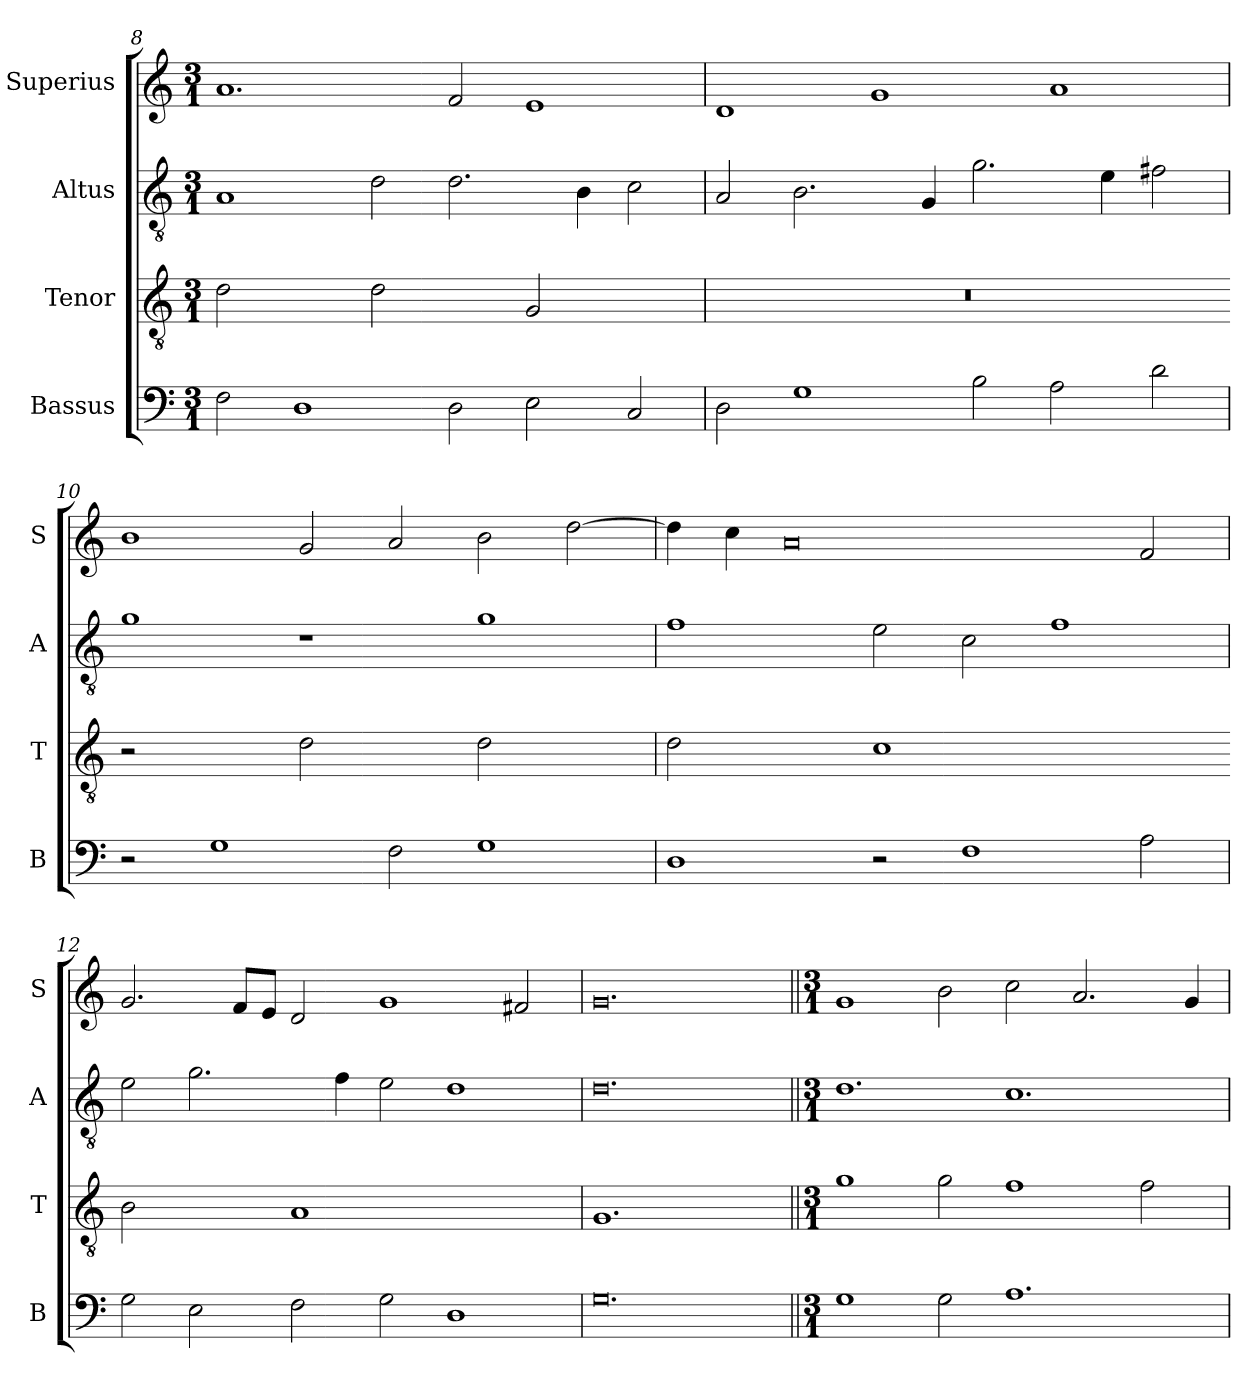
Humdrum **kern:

**kern	**kern	**kern	**kern
*part4	*part3	*part2	*part1
*staff4	*staff3	*staff2	*staff1
*I"Bassus	*I"Tenor	*I"Altus	*I"Superius
*I'B	*I'T	*I'A	*I'S
*clefF4	*clefGv2	*clefGv2	*clefG2
*k[]	*k[]	*k[]	*k[]
*M3/1	*M3/1	*M3/1	*M3/1
=8	=8	=8	=8
!	!LO:N:vis=2	!	!
2F\	1d	1A	1.a
1D	.	.	.
!	!LO:N:vis=2	!	!
.	1d	2d\	.
2D\	.	2.d\	2f/
!	!LO:N:vis=2	!	!
2E\	1G	.	1e
.	.	4B\	.
2C/	.	2c\	.
=9	=9	=9	=9
!	!LO:N:vis=1.	!	!
2D\	0.r	2A/	1d
1G	.	2.B\	.
.	.	.	1g
.	.	4G/	.
2B\	.	2.g\	.
2A\	.	.	1a
.	.	4e\	.
2d\	.	2f#X\	.
=10	=10-	=10	=10
!	!LO:N:vis=2	!	!
2r	1r	1g	1b
1G	.	.	.
!	!LO:N:vis=2	!	!
.	1d	1r	2g/
2F\	.	.	2a/
!	!LO:N:vis=2	!	!
1G	1d	1g	2b\
.	.	.	[2dd\
=11	=11	=11	=11
!	!LO:N:vis=2	!	!
1D	1d	1f	4dd\]
.	.	.	4cc\
.	.	.	0a
!	!LO:N:vis=1	!	!
2r	0c	2e\	.
1F	.	2c\	.
.	.	1f	.
2A\	.	.	2f/
=12	=12-	=12	=12
!	!LO:N:vis=2	!	!
2G\	1B	2e\	2.g/
2E\	.	2.g\	.
.	.	.	8f/L
.	.	.	8e/J
!	!LO:N:vis=1	!	!
2F\	0A	.	2d/
.	.	4f\	.
2G\	.	2e\	1g
1D	.	1d	.
.	.	.	2f#X/
=13	=13	=13	=13
!	!LO:N:vis=1.	!	!
0.G	0.G	0.d	0.g
!!LO:LB:g=z
=14||	=14||	=14||	=14||
*M3/1	*M3/1	*M3/1	*M3/1
1G	1g	1.d	1g
2G\	2g\	.	2b\
1.A	1f	1.c	2cc\
.	.	.	2.a/
.	2f\	.	.
.	.	.	4g/
=	=	=	=
*-	*-	*-	*-
